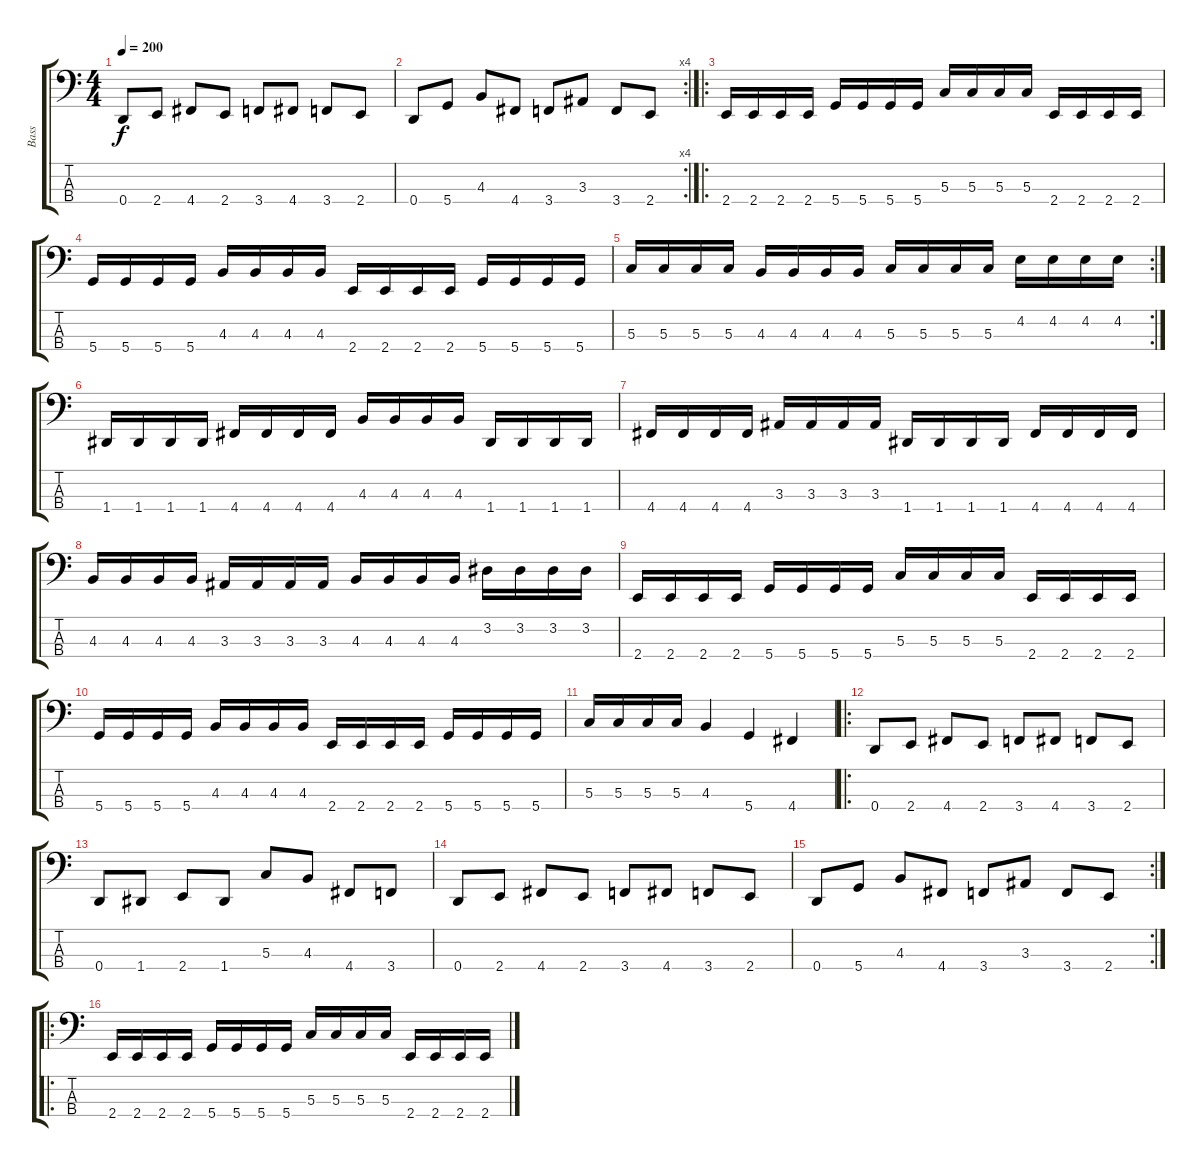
\track ("Bass" "Bass") {instrument electricbassfinger}
\staff {score tabs}
\tuning (F2 C2 G1 D1) {hide}
\ts (4 4)
\tempo 200
\clef f4
\ks c
0.4.8{dy f} 2.4.8 4.4.8 2.4.8 3.4.8 4.4.8 3.4.8 2.4.8 |
\rc 4
0.4.8 5.4.8 4.3.8 4.4.8 3.4.8 3.3.8 3.4.8 2.4.8 |
\ro
2.4.16 2.4.16 2.4.16 2.4.16 5.4.16 5.4.16 5.4.16 5.4.16 5.3.16 5.3.16 5.3.16 5.3.16 2.4.16 2.4.16 2.4.16 2.4.16 |
5.4.16 5.4.16 5.4.16 5.4.16 4.3.16 4.3.16 4.3.16 4.3.16 2.4.16 2.4.16 2.4.16 2.4.16 5.4.16 5.4.16 5.4.16 5.4.16 |
\rc 2
5.3.16 5.3.16 5.3.16 5.3.16 4.3.16 4.3.16 4.3.16 4.3.16 5.3.16 5.3.16 5.3.16 5.3.16 4.2.16 4.2.16 4.2.16 4.2.16 |
1.4.16 1.4.16 1.4.16 1.4.16 4.4.16 4.4.16 4.4.16 4.4.16 4.3.16 4.3.16 4.3.16 4.3.16 1.4.16 1.4.16 1.4.16 1.4.16 |
4.4.16 4.4.16 4.4.16 4.4.16 3.3.16 3.3.16 3.3.16 3.3.16 1.4.16 1.4.16 1.4.16 1.4.16 4.4.16 4.4.16 4.4.16 4.4.16 |
4.3.16 4.3.16 4.3.16 4.3.16 3.3.16 3.3.16 3.3.16 3.3.16 4.3.16 4.3.16 4.3.16 4.3.16 3.2.16 3.2.16 3.2.16 3.2.16 |
2.4.16 2.4.16 2.4.16 2.4.16 5.4.16 5.4.16 5.4.16 5.4.16 5.3.16 5.3.16 5.3.16 5.3.16 2.4.16 2.4.16 2.4.16 2.4.16 |
5.4.16 5.4.16 5.4.16 5.4.16 4.3.16 4.3.16 4.3.16 4.3.16 2.4.16 2.4.16 2.4.16 2.4.16 5.4.16 5.4.16 5.4.16 5.4.16 |
5.3.16 5.3.16 5.3.16 5.3.16 4.3.4 5.4.4 4.4.4 |
\ro
0.4.8 2.4.8 4.4.8 2.4.8 3.4.8 4.4.8 3.4.8 2.4.8 |
0.4.8 1.4.8 2.4.8 1.4.8 5.3.8 4.3.8 4.4.8 3.4.8 |
0.4.8 2.4.8 4.4.8 2.4.8 3.4.8 4.4.8 3.4.8 2.4.8 |
\rc 2
0.4.8 5.4.8 4.3.8 4.4.8 3.4.8 3.3.8 3.4.8 2.4.8 |
\ro
2.4.16 2.4.16 2.4.16 2.4.16 5.4.16 5.4.16 5.4.16 5.4.16 5.3.16 5.3.16 5.3.16 5.3.16 2.4.16 2.4.16 2.4.16 2.4.16
